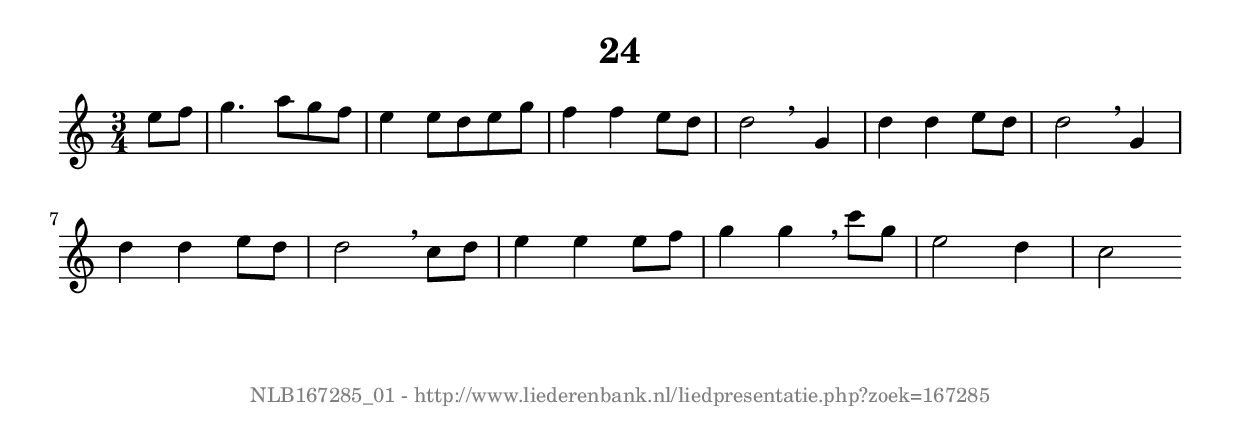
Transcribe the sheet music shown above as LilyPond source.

%
% produced by wce2krn 1.64 (7 June 2014)
%
\version"2.16"
#(append! paper-alist '(("long" . (cons (* 210 mm) (* 2000 mm)))))
#(set-default-paper-size "long")
sb = {\breathe}
mBreak = {\breathe }
bBreak = {\breathe }
x = {\once\override NoteHead #'style = #'cross }
gl=\glissando
itime={\override Staff.TimeSignature #'stencil = ##f }
ficta = {\once\set suggestAccidentals = ##t}
fine = {\once\override Score.RehearsalMark #'self-alignment-X = #1 \mark \markup {\italic{Fine}}}
dc = {\once\override Score.RehearsalMark #'self-alignment-X = #1 \mark \markup {\italic{D.C.}}}
dcf = {\once\override Score.RehearsalMark #'self-alignment-X = #1 \mark \markup {\italic{D.C. al Fine}}}
dcc = {\once\override Score.RehearsalMark #'self-alignment-X = #1 \mark \markup {\italic{D.C. al Coda}}}
ds = {\once\override Score.RehearsalMark #'self-alignment-X = #1 \mark \markup {\italic{D.S.}}}
dsf = {\once\override Score.RehearsalMark #'self-alignment-X = #1 \mark \markup {\italic{D.S. al Fine}}}
dsc = {\once\override Score.RehearsalMark #'self-alignment-X = #1 \mark \markup {\italic{D.S. al Coda}}}
pv = {\set Score.repeatCommands = #'((volta "1"))}
sv = {\set Score.repeatCommands = #'((volta "2"))}
tv = {\set Score.repeatCommands = #'((volta "3"))}
qv = {\set Score.repeatCommands = #'((volta "4"))}
xv = {\set Score.repeatCommands = #'((volta #f))}
\header{ tagline = ""
title = "24"
}
\score {{
\key c \major
\relative g''
{
\set melismaBusyProperties = #'()
\partial 32*8
\time 3/4
\tempo 4=120
\override Score.MetronomeMark #'transparent = ##t
\override Score.RehearsalMark #'break-visibility = #(vector #t #t #f)
e8 f g4. a8 g f e4 e8 d e g f4 f e8 d d2 \bar ":|:" \bBreak
g,4 d'4 d e8 d d2 \sb g,4 d' d e8 d d2 \mBreak
c8 d e4 e e8 f g4 g \sb c8 g e2 d4 c2 \bar ":|"
 }}
 \midi { }
 \layout {
            indent = 0.0\cm
}
}
\markup { \vspace #0 } \markup { \with-color #grey \fill-line { \center-column { \smaller "NLB167285_01 - http://www.liederenbank.nl/liedpresentatie.php?zoek=167285" } } }
